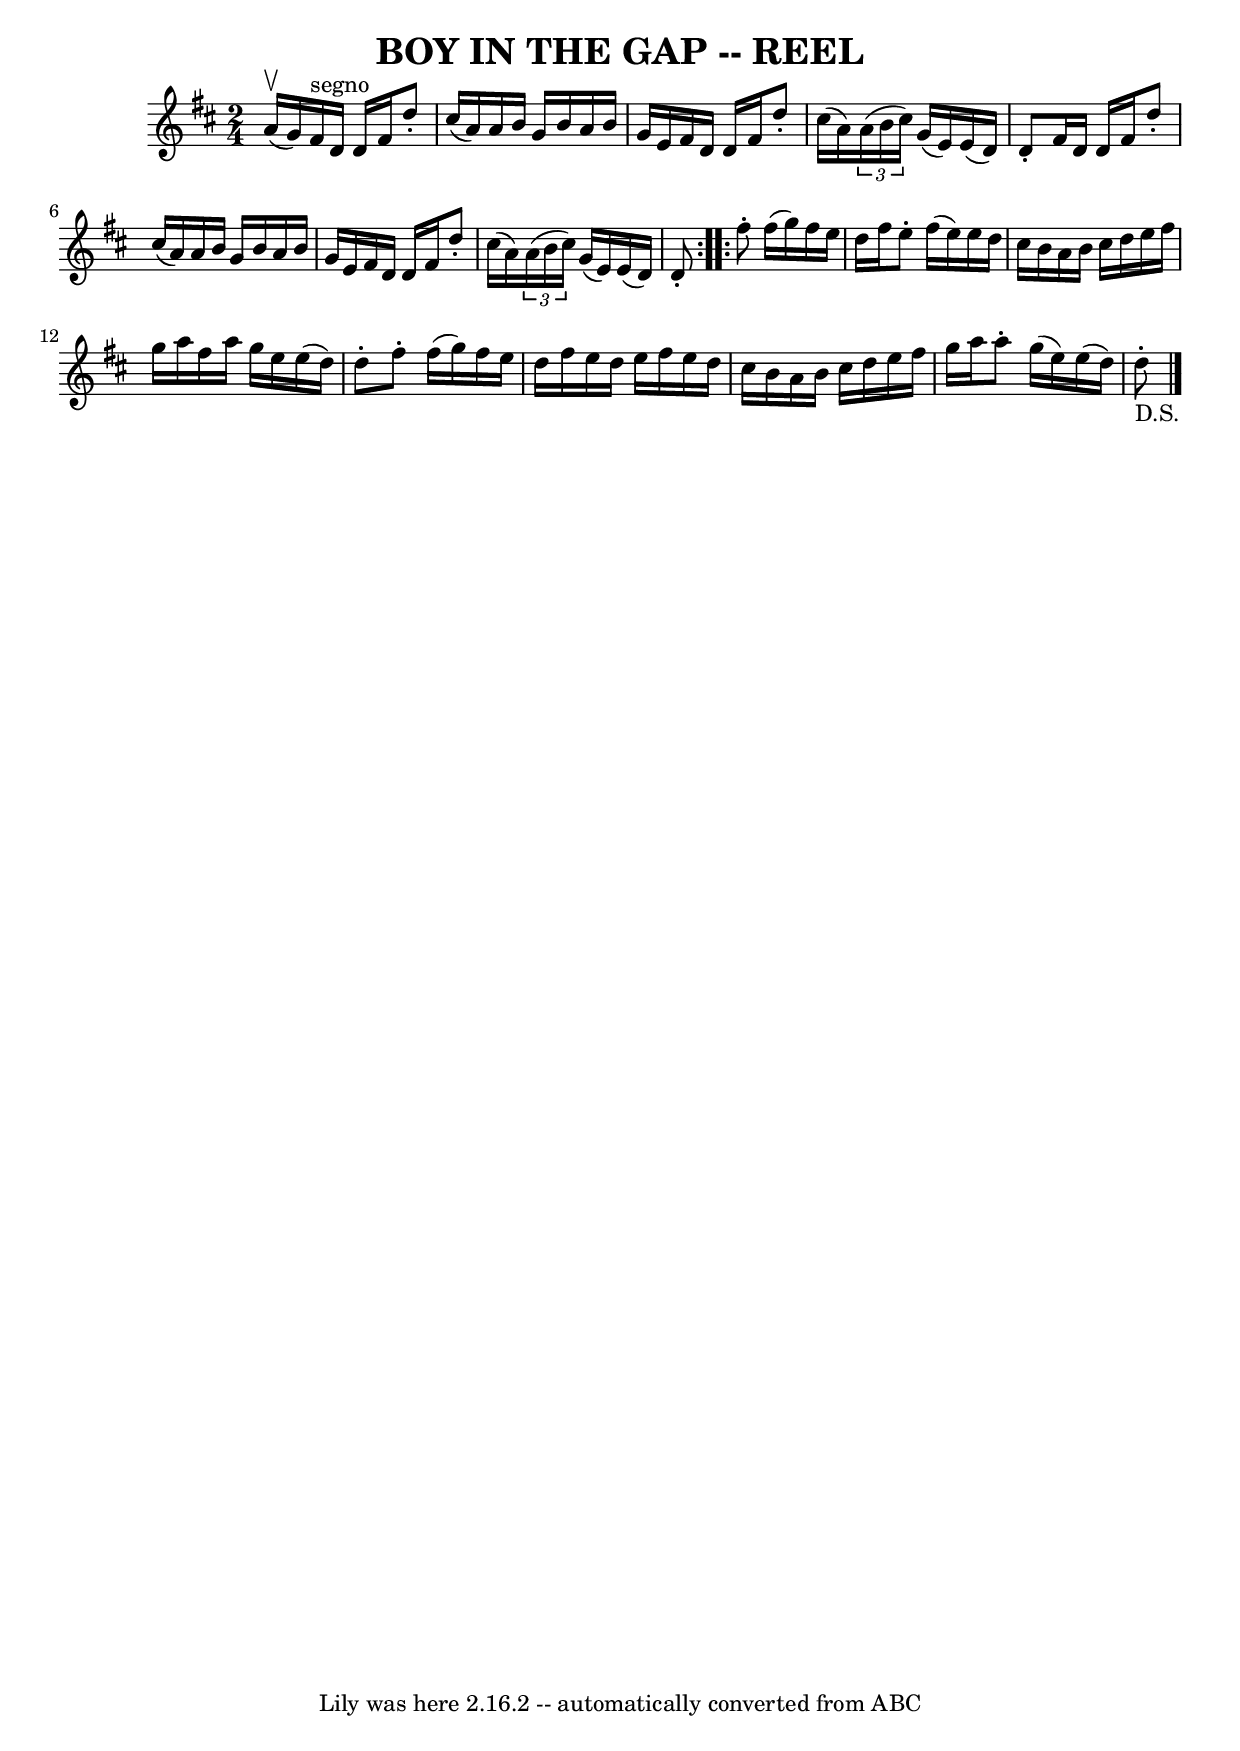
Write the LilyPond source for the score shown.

\version "2.16.2"
\include "Mammoth.ily"
\header {
  %% book = "Ryan's Mammoth Collection of Fiddle Tunes"
  crossRefNumber = "1"
  footnotes = ""
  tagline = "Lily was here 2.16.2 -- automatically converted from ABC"
  title = "BOY IN THE GAP -- REEL"

}
voicedefault =  {



  \repeat volta 2 {

    \time 2/4 
    \key d \major
 a'16 (^\upbow g'16)       |
    fis'16 
    ^"segno" d'16 d'16 fis'16 d''8 -. cis''16 (a'16)   |
    
    a'16 b'16 g'16 b'16 a'16 b'16 g'16 e'16    |
    
    fis'16 d'16 d'16 fis'16 d''8 -. cis''16 (a'16)   |
    
    \times 2/3 { a'16 (b'16 cis''16) 
	       } g'16 (e'16) e'16 (
    d'16) d'8 -.   |
    |
    fis'16 d'16 d'16 fis'16    
    d''8 -. cis''16 (a'16)   |
    a'16 b'16 g'16 b'16    
    a'16 b'16 g'16 e'16    |
    fis'16 d'16 d'16 fis'16    
    d''8 -. cis''16 (a'16)   |
    \times 2/3 { a'16 (b'16    
		 cis''16) 
	       } g'16 (e'16) e'16 (d'16) d'8 -.   
  }     

  \repeat volta 2 {
    fis''8 -. fis''16 (g''16) fis''16 e''16    
    d''16 fis''16    |
    e''8 -. fis''16 (e''16) e''16 d''16 
    cis''16 b'16    |
    a'16 b'16 cis''16 d''16 e''16    
    fis''16 g''16 a''16    |
    fis''16 a''16 g''16 e''16    
    e''16 (d''16) d''8 -.   |
    |
    fis''8 -. fis''16 (
    g''16) fis''16 e''16 d''16 fis''16    |
    e''16 d''16   
    e''16 fis''16 e''16 d''16 cis''16 b'16    |
    a'16    
    b'16 cis''16 d''16 e''16 fis''16 g''16 a''16    |
    
    a''8 -. g''16 (e''16) e''16 (d''16) d''8_"D.S."-.     
    \bar "|."   
  }

}

\score{
  <<

    \context Staff="default"
    {
      \voicedefault 
      
    }

  >>
  \layout {
    
  }
  \midi {
  }

}
